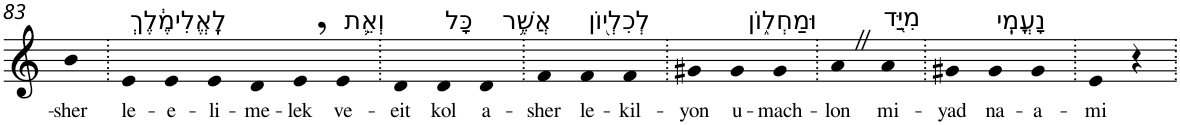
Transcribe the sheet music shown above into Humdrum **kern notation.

**kern	**text
*part1	*part1
*staff1	*staff1
*I"Piano	*
*I'Pno	*
!!LO:PB:g=z
*clefG2	*
*k[]	*
=83	=83
!	!LO:LY:b
4b	-sher
=84.	=84.
!LO:TX:a:t=לֶֽאֱלִימֶ֔לֶךְ	!
!	!LO:LY:b
4e	le-
!	!LO:LY:b
4e	-e-
!	!LO:LY:b
4e	-li-
!	!LO:LY:b
4d	-me-
!	!LO:LY:b
4e,	-lek
!LO:TX:a:t=וְאֵ֛ת	!
!	!LO:LY:b
4e	ve-
=85.	=85.
!	!LO:LY:b
4d	-eit
!LO:TX:a:t=כָּל	!
!	!LO:LY:b
4d	kol
!LO:TX:a:t=אֲשֶׁ֥ר	!
!	!LO:LY:b
4d	a-
=86.	=86.
!	!LO:LY:b
4f	-sher
!LO:TX:a:t=לְכִלְי֖וֹן	!
!	!LO:LY:b
4f	le-
!	!LO:LY:b
4f	-kil-
=87.	=87.
!	!LO:LY:b
4g#X	-yon
!LO:TX:a:t=וּמַחְל֑וֹן	!
!	!LO:LY:b
4g#	u-
!	!LO:LY:b
4g#	-mach-
=88.	=88.
!	!LO:LY:b
4aZ<	-lon
!LO:TX:a:t=מִיַּ֖ד	!
!	!LO:LY:b
4a	mi-
=89.	=89.
!	!LO:LY:b
4g#X	-yad
!LO:TX:a:t=נָעֳמִֽי	!
!	!LO:LY:b
4g#	na-
!	!LO:LY:b
4g#	-a-
=90.	=90.
!	!LO:LY:b
4e	-mi
4r	.
=.	=.
*-	*-
